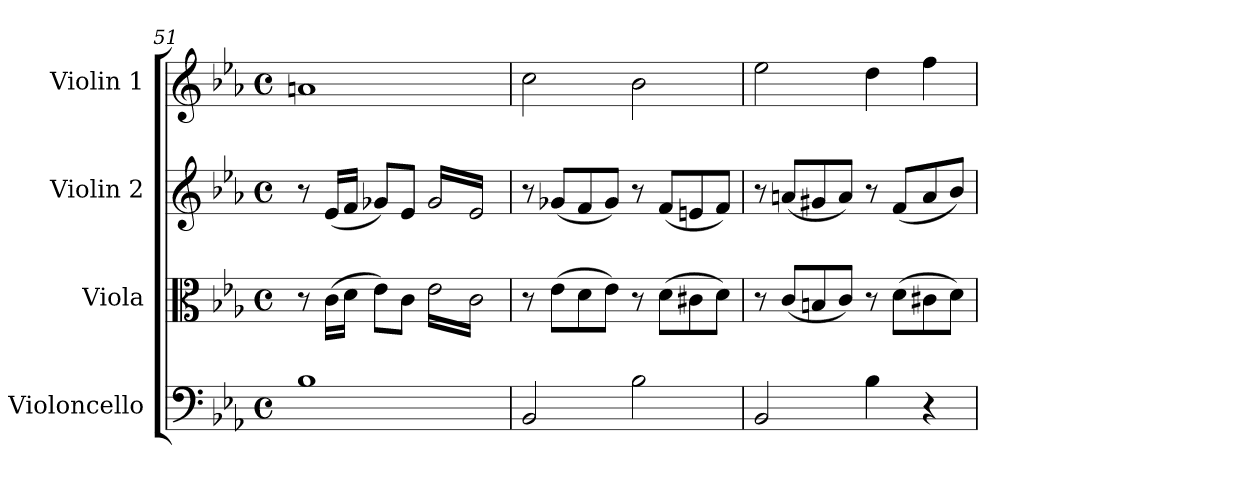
**kern	**kern	**kern	**kern
*part4	*part3	*part2	*part1
*staff4	*staff3	*staff2	*staff1
*I"Violoncello	*I"Viola	*I"Violin 2	*I"Violin 1
*I'Vc	*I'Vla	*I'Vln	*I'Vln
*clefF4	*clefC3	*clefG2	*clefG2
*k[b-e-a-]	*k[b-e-a-]	*k[b-e-a-]	*k[b-e-a-]
*M4/4	*M4/4	*M4/4	*M4/4
*met(c)	*met(c)	*met(c)	*met(c)
=51	=51	=51	=51
1B-	8r	8r	1an
.	(16c\LL	(16e-/LL	.
.	16d\JJ	16f/JJ	.
.	8e-\L)	8g-X/L)	.
.	8c\J	8e-/J	.
*	*tremolo	*	*
*	*	*tremolo	*
.	16e-\LL	16g-/LL	.
.	16c\	16e-/	.
.	16e-\	16g-/	.
.	16c\	16e-/	.
.	16e-\	16g-/	.
.	16c\	16e-/	.
.	16e-\	16g-/	.
.	16c\JJ	16e-/JJ	.
*	*	*Xtremolo	*
*	*Xtremolo	*	*
=52	=52	=52	=52
2BB-/	8r	8r	2cc\
.	.	.	.
.	(8e-\L	(8g-X/L	.
.	.	.	.
.	8d\	8f/	.
.	8e-\J)	8g-/J)	.
2B-\	8r	8r	2b-\
.	(8d\L	(8f/L	.
.	8c#X\	8en/	.
.	8d\J)	8f/J)	.
!!LO:LB:g=z
=53	=53	=53	=53
2BB-/	8r	8r	2ee-\
.	(8c/L	(8an/L	.
.	8Bn/	8g#X/	.
.	8c/J)	8a/J)	.
4B-\	8r	8r	4dd\
.	(8d\L	(8f/L	.
4r	8c#X\	8a/	4ff\
.	8d\J)	8b-/J)	.
=	=	=	=
*-	*-	*-	*-
